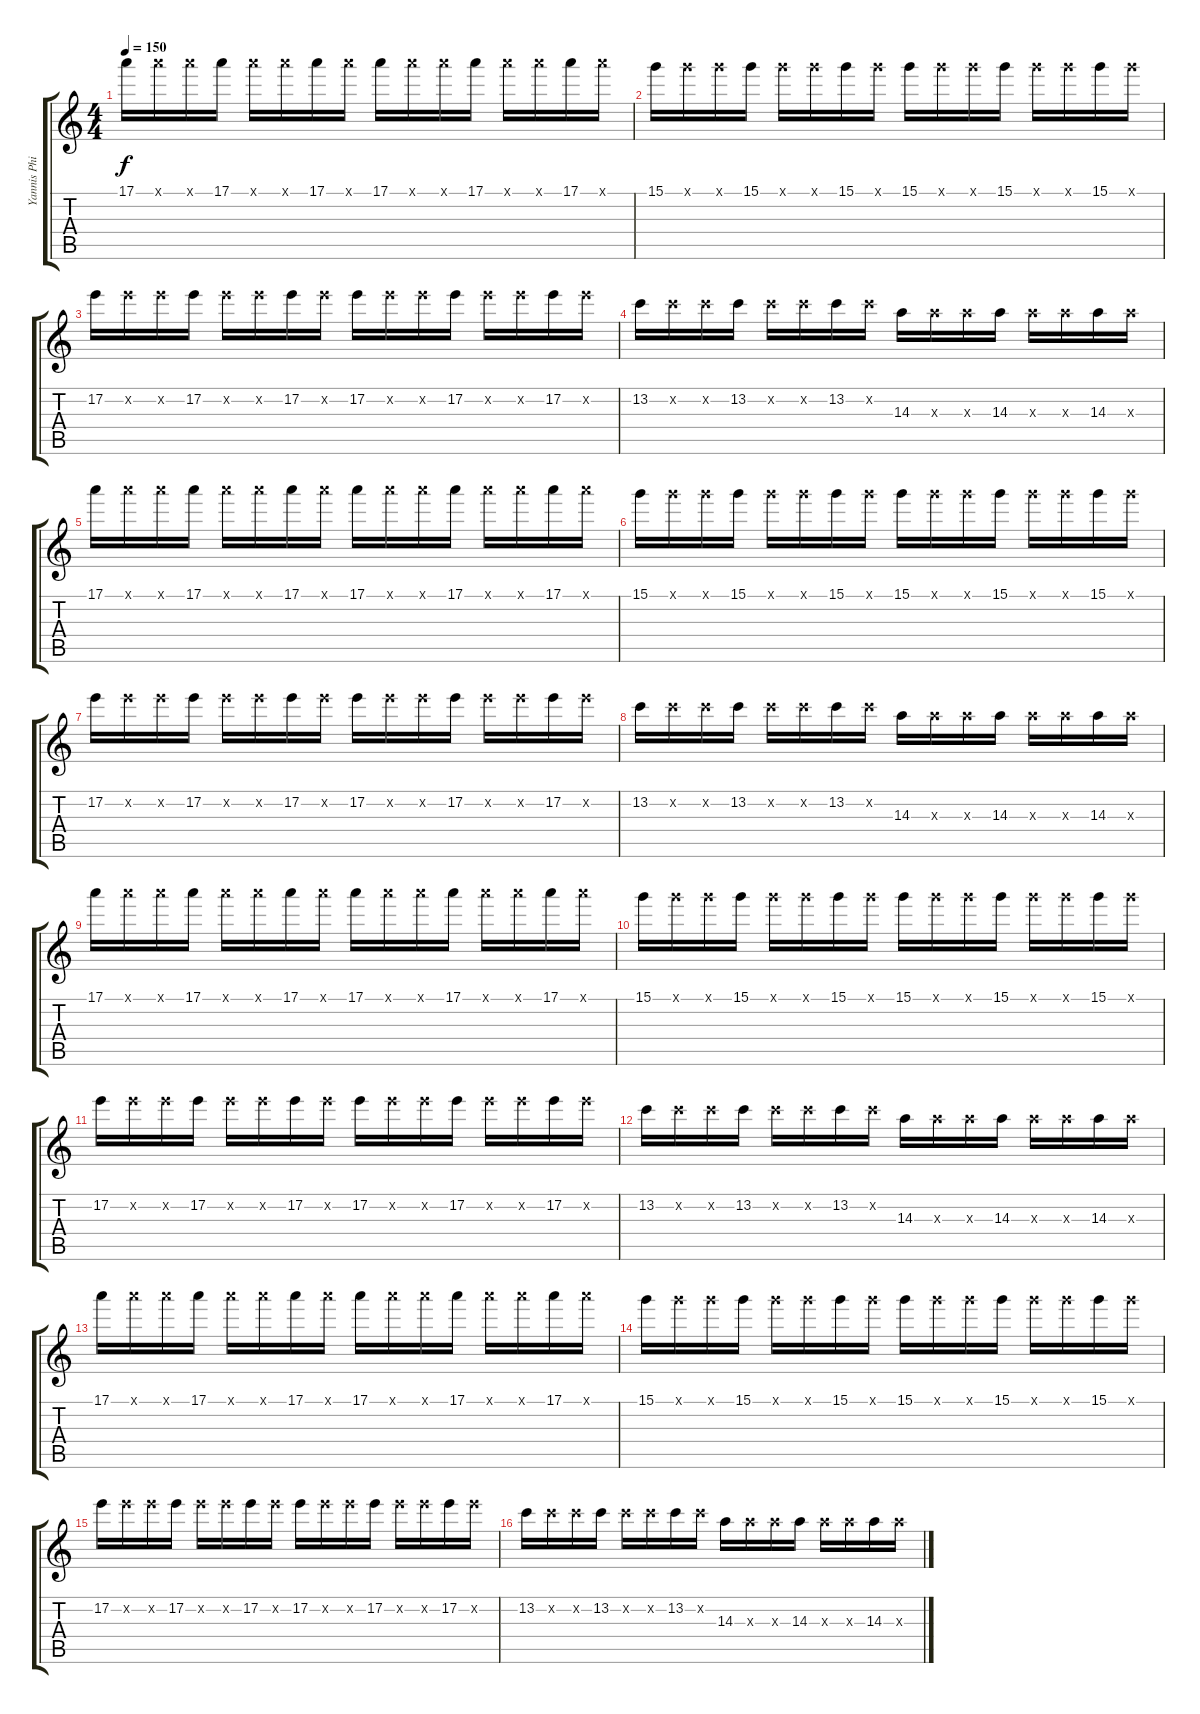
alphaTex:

\track ("Yannis Philippakis (Guitar)" "Yannis Phi") {instrument electricguitarclean}
\staff {score tabs}
\tuning (E4 B3 G3 D3 A2 E2) {hide}
\ts (4 4)
\tempo 150
\clef g2
\ks c
17.1.16{dy f} 17.1{x}.16 17.1{x}.16 17.1.16 17.1{x}.16 17.1{x}.16 17.1.16 17.1{x}.16 17.1.16 17.1{x}.16 17.1{x}.16 17.1.16 17.1{x}.16 17.1{x}.16 17.1.16 17.1{x}.16 |
15.1.16 15.1{x}.16 15.1{x}.16 15.1.16 15.1{x}.16 15.1{x}.16 15.1.16 15.1{x}.16 15.1.16 15.1{x}.16 15.1{x}.16 15.1.16 15.1{x}.16 15.1{x}.16 15.1.16 15.1{x}.16 |
17.2.16 17.2{x}.16 17.2{x}.16 17.2.16 17.2{x}.16 17.2{x}.16 17.2.16 17.2{x}.16 17.2.16 17.2{x}.16 17.2{x}.16 17.2.16 17.2{x}.16 17.2{x}.16 17.2.16 17.2{x}.16 |
13.2.16 13.2{x}.16 13.2{x}.16 13.2.16 13.2{x}.16 13.2{x}.16 13.2.16 13.2{x}.16 14.3.16 14.3{x}.16 14.3{x}.16 14.3.16 14.3{x}.16 14.3{x}.16 14.3.16 14.3{x}.16 |
17.1.16 17.1{x}.16 17.1{x}.16 17.1.16 17.1{x}.16 17.1{x}.16 17.1.16 17.1{x}.16 17.1.16 17.1{x}.16 17.1{x}.16 17.1.16 17.1{x}.16 17.1{x}.16 17.1.16 17.1{x}.16 |
15.1.16 15.1{x}.16 15.1{x}.16 15.1.16 15.1{x}.16 15.1{x}.16 15.1.16 15.1{x}.16 15.1.16 15.1{x}.16 15.1{x}.16 15.1.16 15.1{x}.16 15.1{x}.16 15.1.16 15.1{x}.16 |
17.2.16 17.2{x}.16 17.2{x}.16 17.2.16 17.2{x}.16 17.2{x}.16 17.2.16 17.2{x}.16 17.2.16 17.2{x}.16 17.2{x}.16 17.2.16 17.2{x}.16 17.2{x}.16 17.2.16 17.2{x}.16 |
13.2.16 13.2{x}.16 13.2{x}.16 13.2.16 13.2{x}.16 13.2{x}.16 13.2.16 13.2{x}.16 14.3.16 14.3{x}.16 14.3{x}.16 14.3.16 14.3{x}.16 14.3{x}.16 14.3.16 14.3{x}.16 |
17.1.16 17.1{x}.16 17.1{x}.16 17.1.16 17.1{x}.16 17.1{x}.16 17.1.16 17.1{x}.16 17.1.16 17.1{x}.16 17.1{x}.16 17.1.16 17.1{x}.16 17.1{x}.16 17.1.16 17.1{x}.16 |
15.1.16 15.1{x}.16 15.1{x}.16 15.1.16 15.1{x}.16 15.1{x}.16 15.1.16 15.1{x}.16 15.1.16 15.1{x}.16 15.1{x}.16 15.1.16 15.1{x}.16 15.1{x}.16 15.1.16 15.1{x}.16 |
17.2.16 17.2{x}.16 17.2{x}.16 17.2.16 17.2{x}.16 17.2{x}.16 17.2.16 17.2{x}.16 17.2.16 17.2{x}.16 17.2{x}.16 17.2.16 17.2{x}.16 17.2{x}.16 17.2.16 17.2{x}.16 |
13.2.16 13.2{x}.16 13.2{x}.16 13.2.16 13.2{x}.16 13.2{x}.16 13.2.16 13.2{x}.16 14.3.16 14.3{x}.16 14.3{x}.16 14.3.16 14.3{x}.16 14.3{x}.16 14.3.16 14.3{x}.16 |
17.1.16 17.1{x}.16 17.1{x}.16 17.1.16 17.1{x}.16 17.1{x}.16 17.1.16 17.1{x}.16 17.1.16 17.1{x}.16 17.1{x}.16 17.1.16 17.1{x}.16 17.1{x}.16 17.1.16 17.1{x}.16 |
15.1.16 15.1{x}.16 15.1{x}.16 15.1.16 15.1{x}.16 15.1{x}.16 15.1.16 15.1{x}.16 15.1.16 15.1{x}.16 15.1{x}.16 15.1.16 15.1{x}.16 15.1{x}.16 15.1.16 15.1{x}.16 |
17.2.16 17.2{x}.16 17.2{x}.16 17.2.16 17.2{x}.16 17.2{x}.16 17.2.16 17.2{x}.16 17.2.16 17.2{x}.16 17.2{x}.16 17.2.16 17.2{x}.16 17.2{x}.16 17.2.16 17.2{x}.16 |
13.2.16 13.2{x}.16 13.2{x}.16 13.2.16 13.2{x}.16 13.2{x}.16 13.2.16 13.2{x}.16 14.3.16 14.3{x}.16 14.3{x}.16 14.3.16 14.3{x}.16 14.3{x}.16 14.3.16 14.3{x}.16
